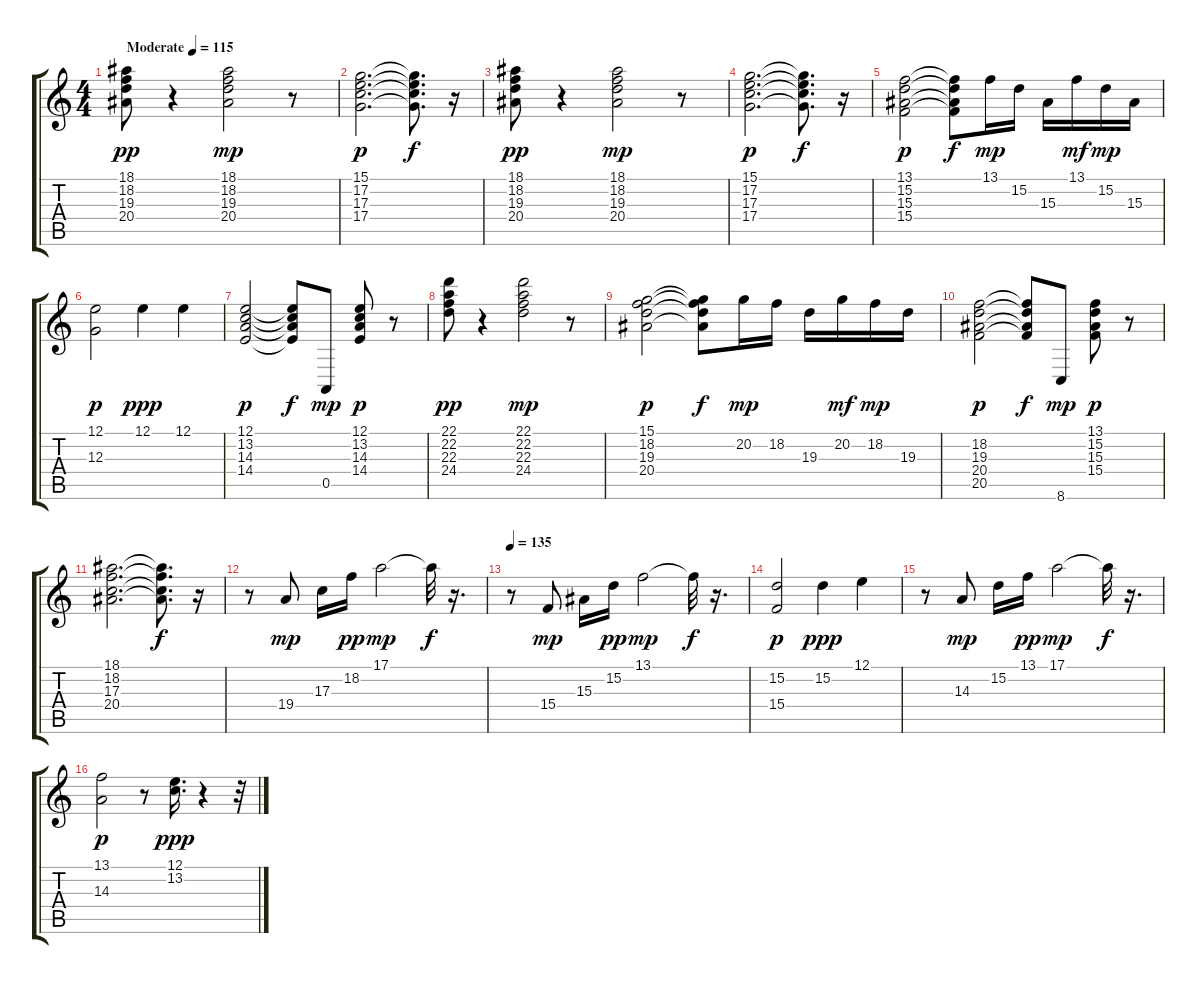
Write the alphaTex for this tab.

\track "" {instrument rockorgan}
\staff {score tabs}
\tuning (E4 B3 G3 D3 A2 E2) {hide}
\ts (4 4)
\tempo (115 "Moderate")
\clef g2
\ks c
(18.1 18.2 19.3 20.4).8{dy pp instrument rockorgan} r.4 (18.1 18.2 19.3 20.4).2{dy mp} r.8 |
(15.1 17.2 17.3 17.4).2{d dy p} (15.1{t} 17.2{t} 17.3{t} 17.4{t}).8{d dy f} r.16 |
(18.1 18.2 19.3 20.4).8{dy pp} r.4 (18.1 18.2 19.3 20.4).2{dy mp} r.8 |
(15.1 17.2 17.3 17.4).2{d dy p} (15.1{t} 17.2{t} 17.3{t} 17.4{t}).8{d dy f} r.16 |
(13.1 15.2 15.3 15.4).2{dy p} (13.1{t} 15.2{t} 15.3{t} 15.4{t}).8{dy f} 13.1.16{dy mp} 15.2.16 15.3.16 13.1.16{dy mf} 15.2.16{dy mp} 15.3.16 |
(12.1 12.3).2{dy p} 12.1.4{dy ppp} 12.1.4 |
(12.1 13.2 14.3 14.4).2{dy p} (12.1{t} 13.2{t} 14.3{t} 14.4{t}).8{dy f} 0.5.8{dy mp} (12.1 13.2 14.3 14.4).8{dy p} r.8 |
(22.1 22.2 22.3 24.4).8{dy pp} r.4 (22.1 22.2 22.3 24.4).2{dy mp} r.8 |
(15.1 18.2 19.3 20.4).2{dy p} (15.1{t} 18.2{t} 19.3{t} 20.4{t}).8{dy f} 20.2.16{dy mp} 18.2.16 19.3.16 20.2.16{dy mf} 18.2.16{dy mp} 19.3.16 |
(18.2 19.3 20.4 20.5).2{dy p} (18.2{t} 19.3{t} 20.4{t} 20.5{t}).8{dy f} 8.6.8{dy mp} (13.1 15.2 15.3 15.4).8{dy p} r.8 |
(18.1 18.2 17.3 20.4).2{d} (18.1{t} 18.2{t} 17.3{t} 20.4{t}).8{d dy f} r.16 |
r.8 19.4.8{dy mp} 17.3.16 18.2.16{dy pp} 17.1.2{dy mp} 17.1{t}.32{dy f} r.16{d} |
\tempo 135
r.8 15.4.8{dy mp} 15.3.16 15.2.16{dy pp} 13.1.2{dy mp} 13.1{t}.32{dy f} r.16{d} |
(15.2 15.4).2{dy p} 15.2.4{dy ppp} 12.1.4 |
r.8 14.3.8{dy mp} 15.2.16 13.1.16{dy pp} 17.1.2{dy mp} 17.1{t}.32{dy f} r.16{d} |
(13.1 14.3).2{dy p} r.8 (12.1 13.2).16{d dy ppp} r.4 r.32
